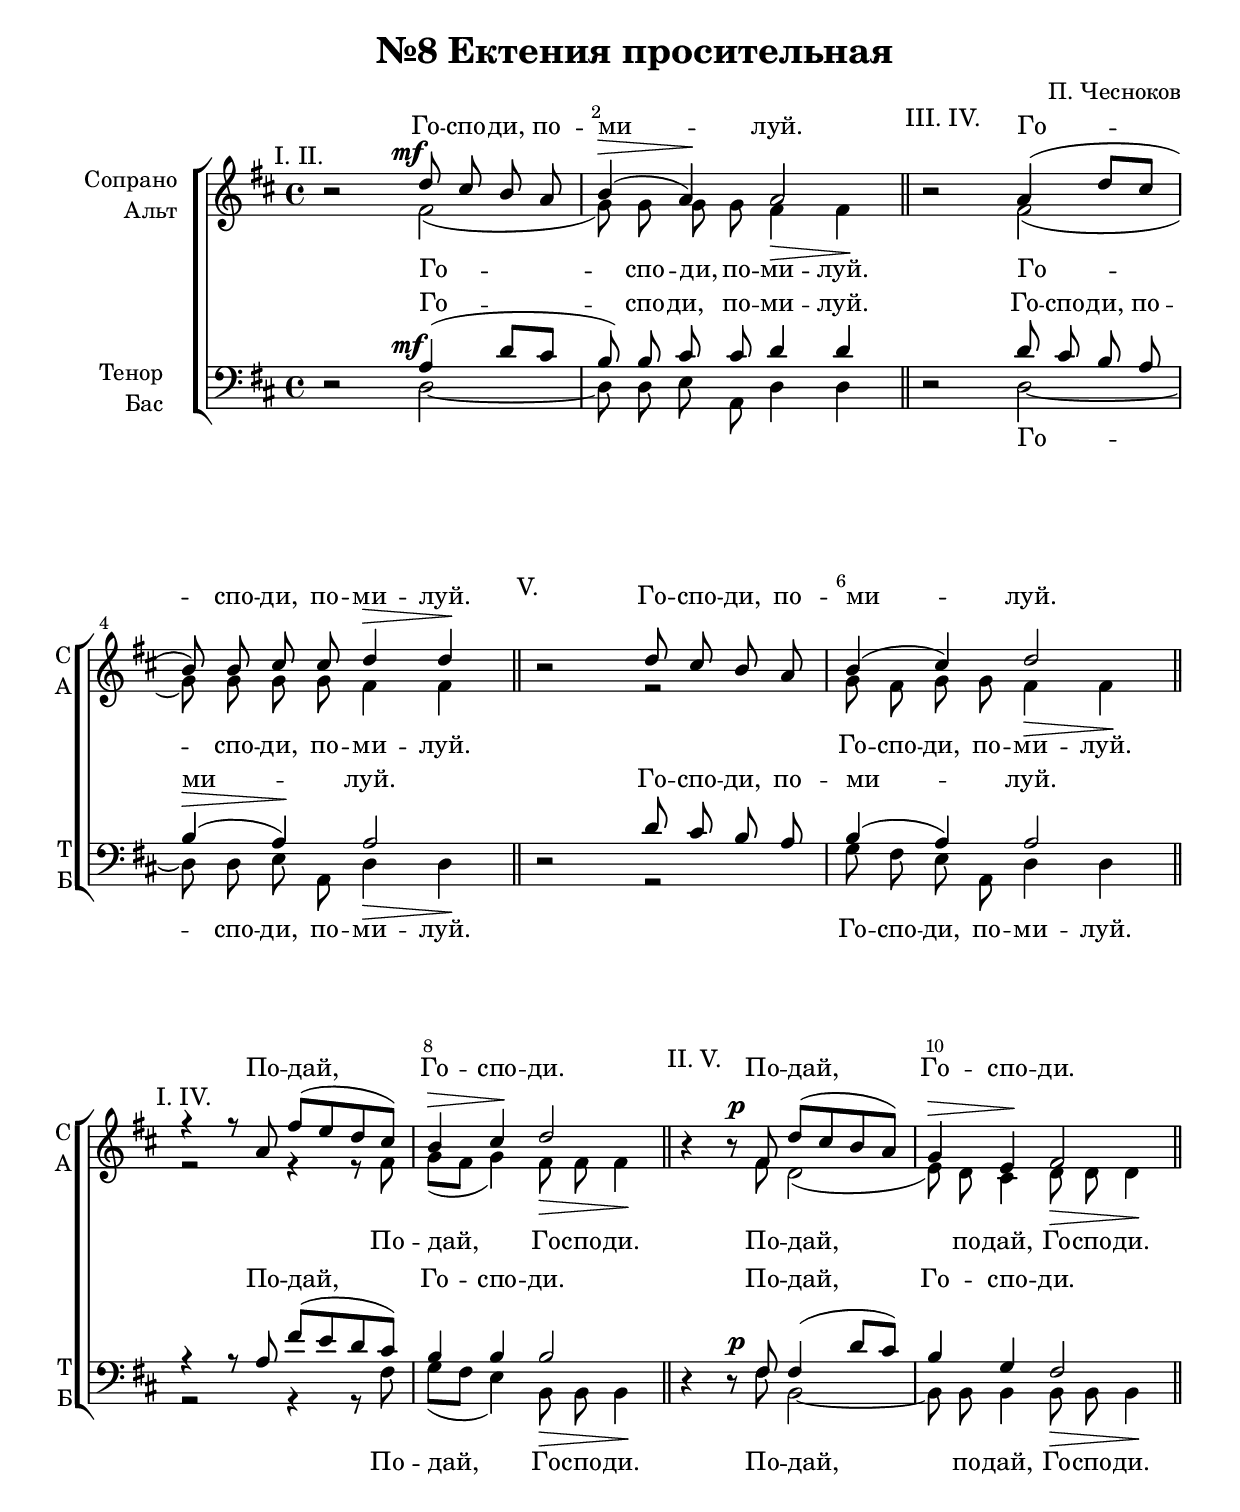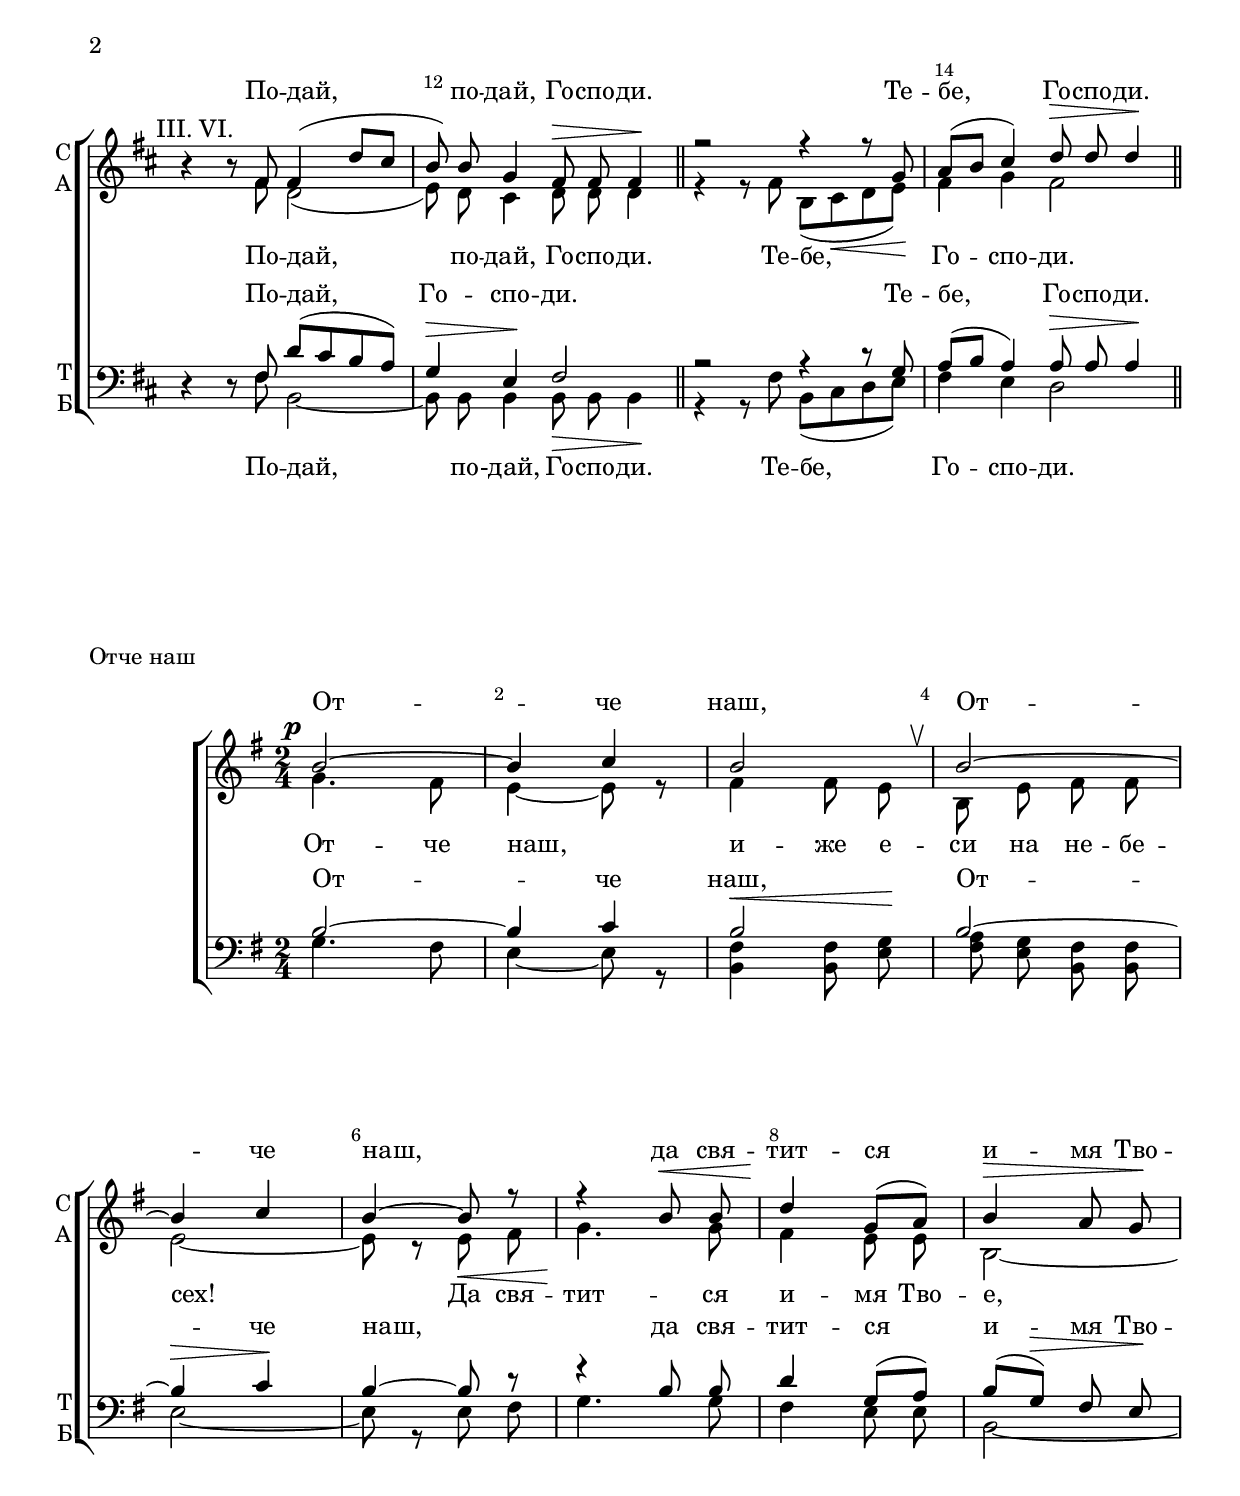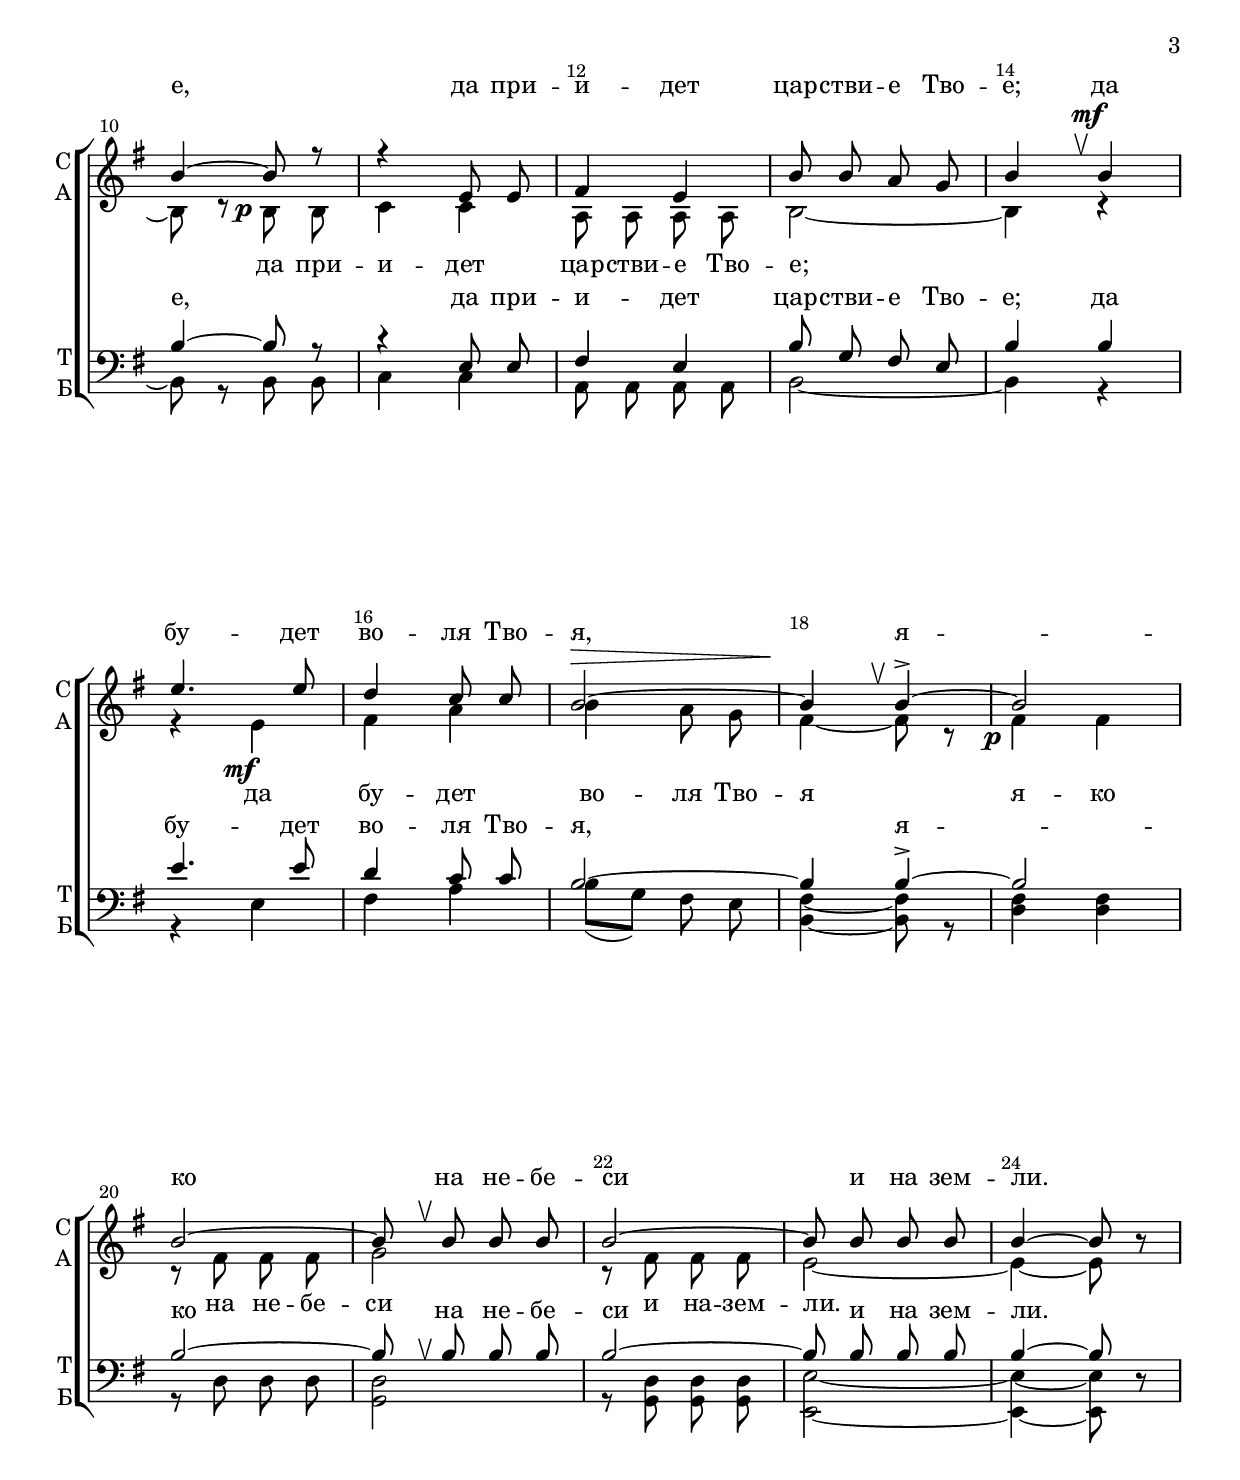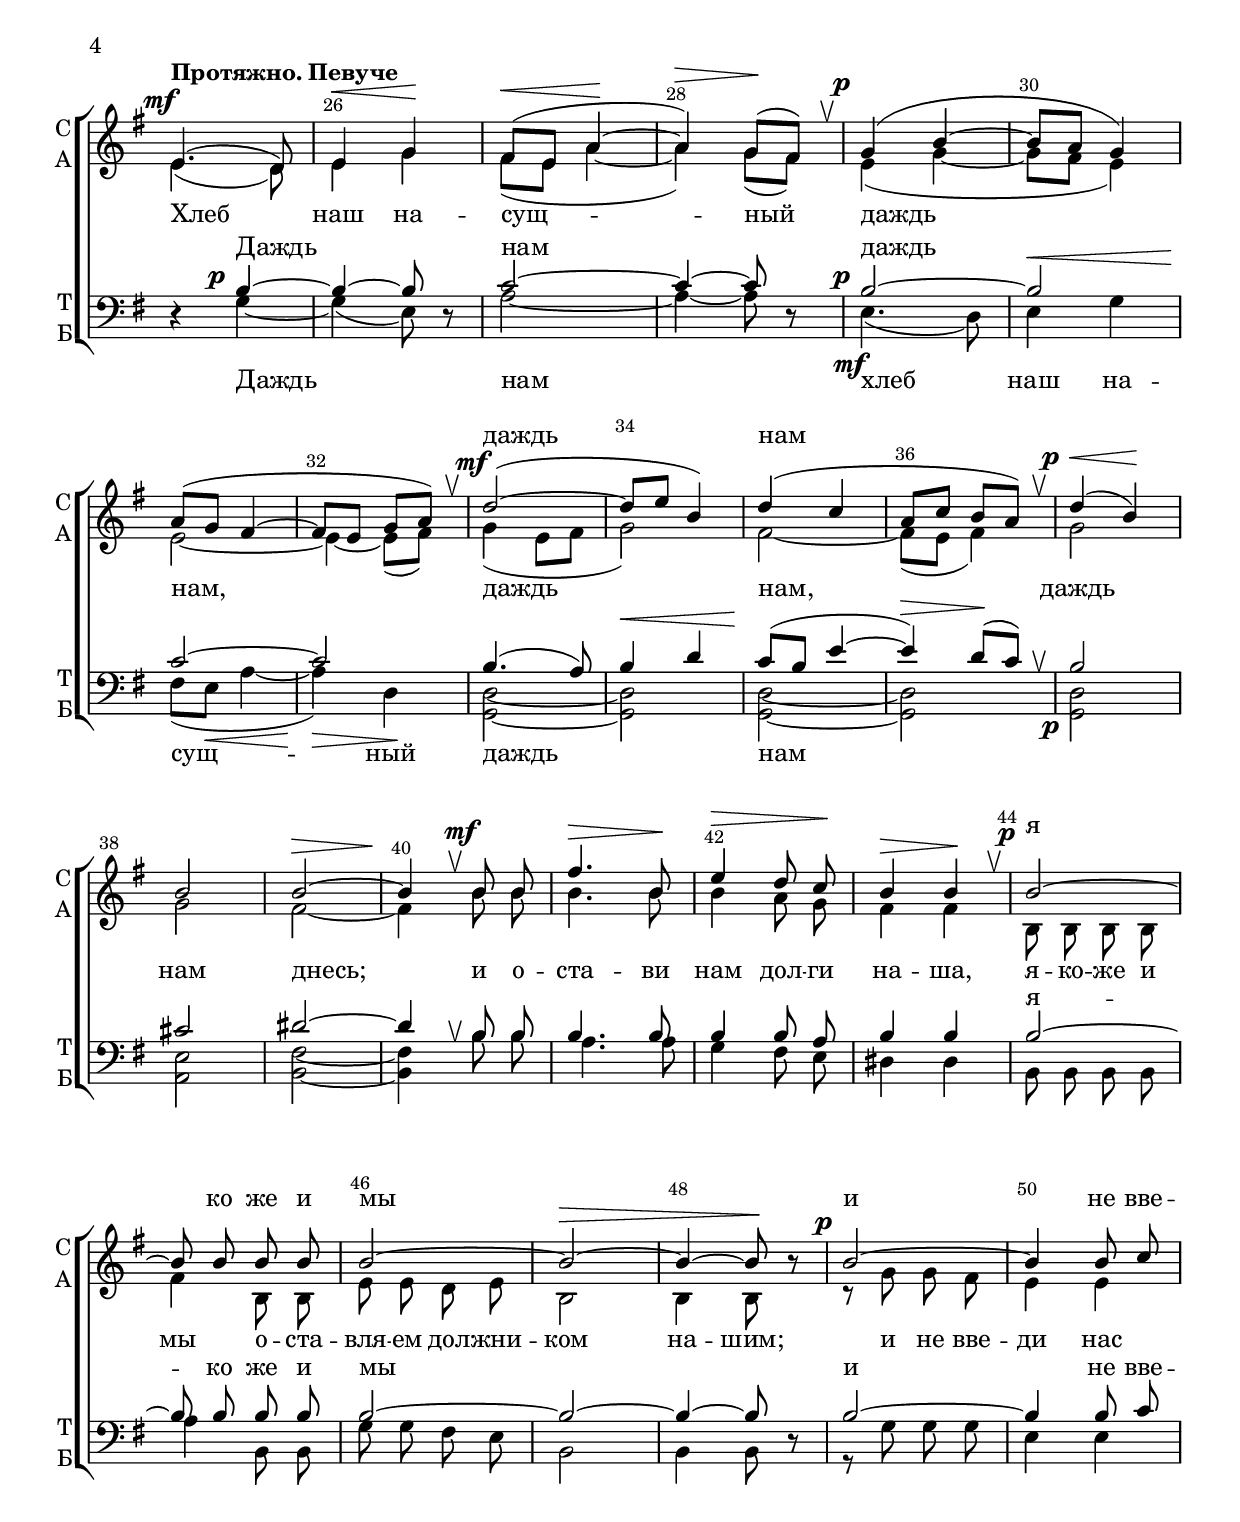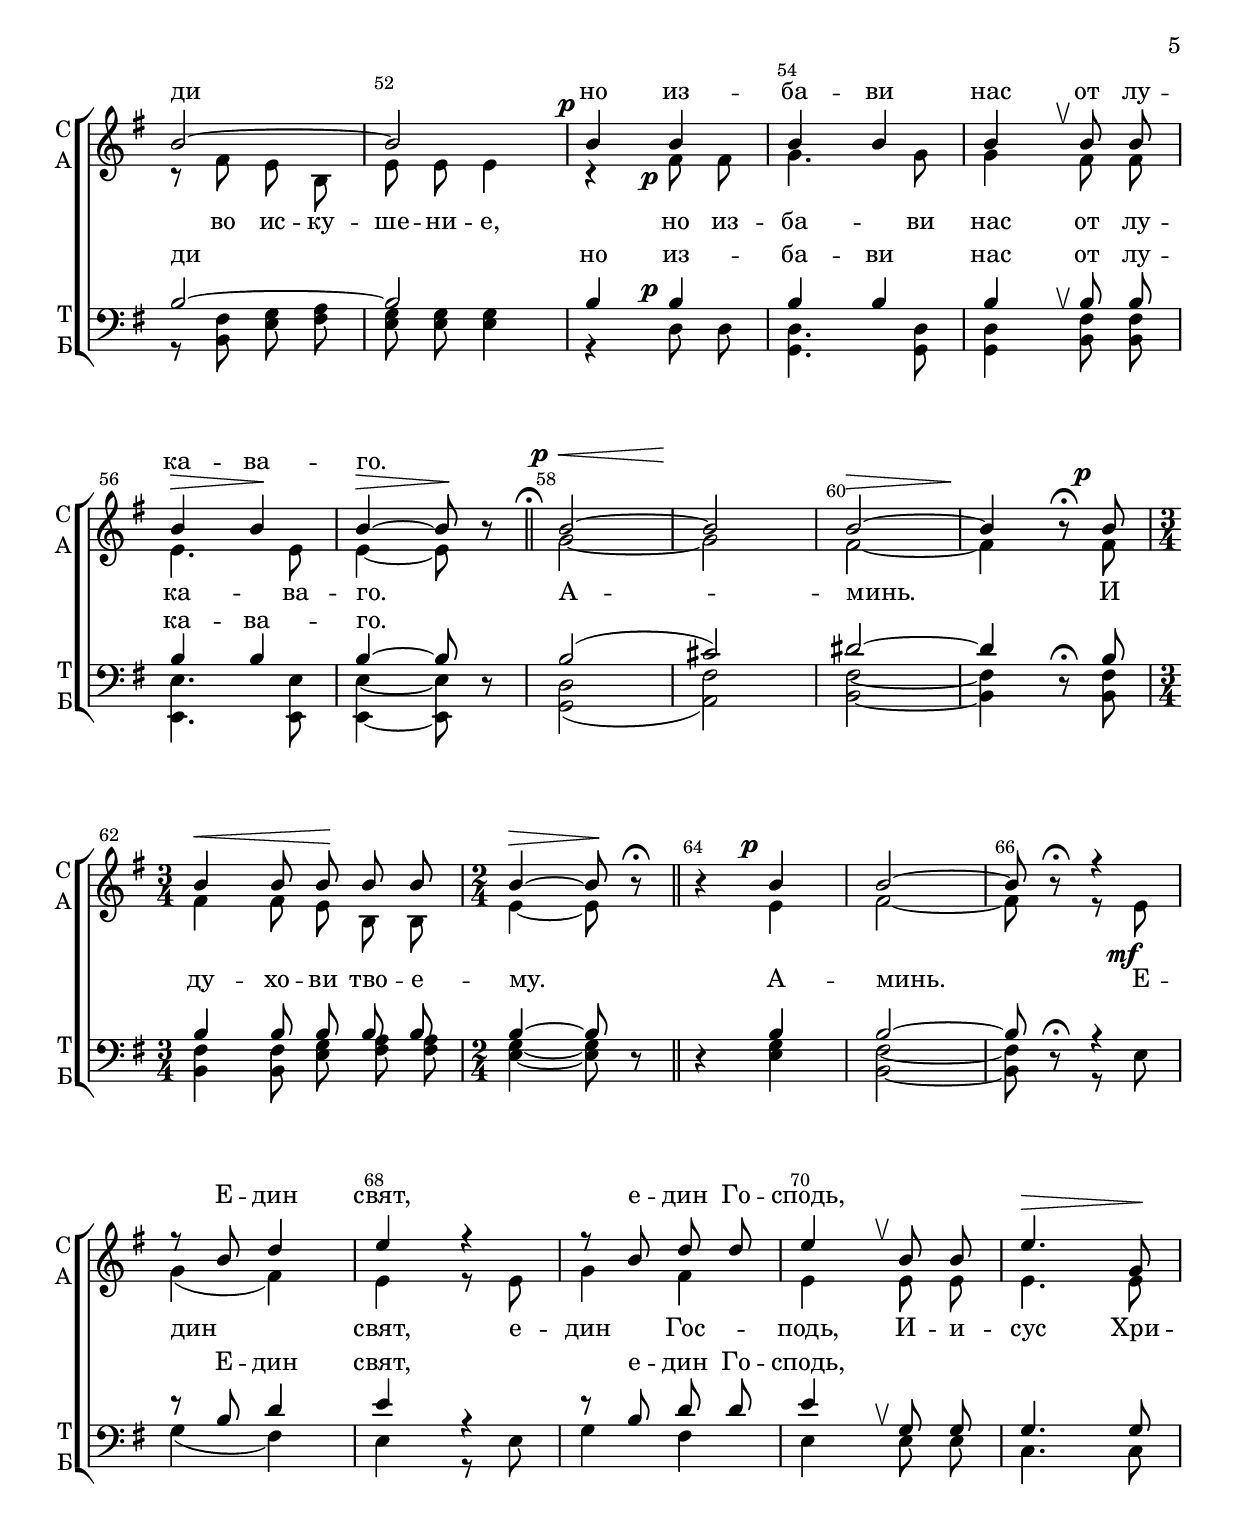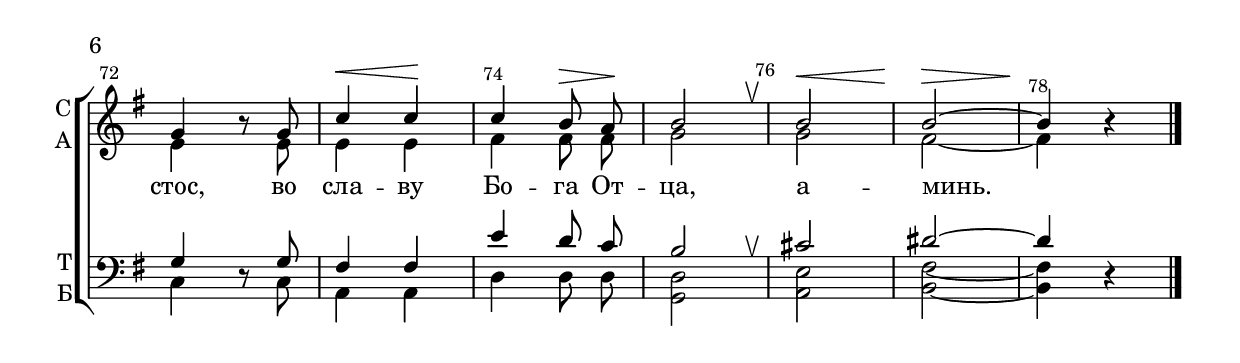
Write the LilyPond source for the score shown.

\version "2.24.0"

% закомментируйте строку ниже, чтобы получался pdf с навигацией
%#(ly:set-option 'point-and-click #f)
#(ly:set-option 'midi-extension "mid")
#(ly:set-option 'embed-source-code #t) % внедряем исходник как аттач к pdf
#(set-default-paper-size "a4")
%#(set-global-staff-size 18)

\header {
%  subtitle = "Литургия св. Иоанна Златоуста (оп. 42)"
  title = "№8 Ектения просительная"
  composer = "П. Чесноков"
  %opus = "оп. 42"
  % Удалить строку версии LilyPond 
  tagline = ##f
}


abr = { \break }
%abr = \tag #'BR { \break }
%abr = {}

pbr = { \pageBreak }
%pbr = {}

% alternative breathe
breathess = { \once \override BreathingSign.text = \markup { \musicglyph #"scripts.tickmark" } \breathe }
breathes = { \tag #'V1 \tag #'V3  { \once \override BreathingSign.text = \markup { \musicglyph #"scripts.upbow" } } \tag #'V2 \tag #'V4 { \once \override BreathingSign.text = \markup { \line { \translate #'(0 . -7) \musicglyph #"scripts.upbow"  } } } \breathe }

melon = { \set melismaBusyProperties = #'() }

meloff = { \unset melismaBusyProperties }
solo = ^\markup\italic"Соло"
tutti =  ^\markup\italic"tutti"

co = \cadenzaOn
cof = \cadenzaOff
cb = { \cadenzaOff \bar "||" }
cbr = { \bar "" }
cbar = { \cadenzaOff \bar "|" \cadenzaOn }
stemOff = { \hide Staff.Stem }
nat = { \once \hide Accidental }
%stemOn = { \unHideNotes Staff.Stem }



% alternative partial - for repeats
partiall = { \set Timing.measurePosition = #(ly:make-moment -1/4) }

% compress multi-measure rests
multirests = { \override MultiMeasureRest.expand-limit = #1 \set Score.skipBars = ##t }

% mark with numbers in squares
squaremarks = {  \set Score.rehearsalMarkFormatter = #format-mark-box-numbers }

% move dynamics a bit left (to be not up/under the note, but before)
placeDynamicsLeft = { \override DynamicText.X-offset = #-2.5 }

% make music onevoice in V1 and V3, and hide it in V2, V4
all = #(define-music-function (rest) (ly:music?)
        #{
          \tag #'(V1 V3) { \once \override Rest.voiced-position=0 $rest }
          \tag #'(V2 V4) { \once \hide $rest }
         #})

%make visible number of every 2-nd bar
secondbar = {
  \override Score.BarNumber.break-visibility = #end-of-line-invisible
  \override Score.BarNumber.X-offset = #1
  \override Score.BarNumber.self-alignment-X = #LEFT
  \set Score.barNumberVisibility = #(every-nth-bar-number-visible 2)
}

global = {
  \secondbar
  \multirests
  \placeDynamicsLeft
  
  \key d \major
  \time 4/4
  \autoBeamOff
}

global_otche_nash = {
  \secondbar
  \multirests
  \placeDynamicsLeft
  
  \key g \major
  \time 2/4
  \autoBeamOff
}

ektenija_prositelnaja_soprano = \relative c'' {
  \global
  \dynamicUp
    \textMark "I. II."   r2  d8\mf cis b a |
    b4(\> a)\! a2 \section 
    \textMark "III. IV."  r2 a4( d8[ cis] \abr
    
    
    b8) b cis cis d4\> d\! \section
    \textMark "V."  r2 d8 cis b a | 
   b4( cis) d2 \section \abr
   
    \textMark "I. IV."  r4 r8 a fis'[( e d cis]) |
    b4\> cis\! d2 \section
    \textMark "II. V." r4 r8 fis,\p d'[( cis b a]) |
    g4\> e\! fis2 \section | \abr
    
    \textMark "III. VI."  r4 r8 fis fis4( d'8[ cis] |
    b8) b g4 fis8\> fis fis4\! \section
    
    r2 r4 r8 g |
    a[( b] cis4) d8\> d d4\! \section
}
  

ektenija_prositelnaja_alt = \relative c' {
  \global
  \dynamicDown
   
     r2 fis( |
    g8) g g g fis4\> fis\! |
    
     r2 fis( |
    g8) g g g fis4 fis |
     r2 r |
    
    g8 fis g g fis4\> fis\! |
     
     r2 r4 r8 fis |
     g[( fis] g4) fis8\> fis fis4\! |
     
     r4 r8 fis d2( |
     e8) d cis4 d8\> d d4\! |
     
     r4 r8 fis d2( |
     e8) d cis4 d8 d d4 |
     
     r4 r8 fis b,[( cis\< d e])\! |
     fis4 g fis2
    
 }
   

ektenija_prositelnaja_tenor = \relative c' {
  \global
  \dynamicUp
  

     r2 a4(\mf d8[ cis] |
    b8) b cis cis d4 d \section |
    
     r2 d8 cis b a |
    b4(\> a)\! a2 |
     r2 d8 cis b a |
    
    b4( a) a2 |
     
    r4 r8 a fis'[( e d cis]) |
    b4 b b2
    
    r4 r8 fis\p fis4( d'8[ cis]) |
    b4 g fis2 |
    
    r4 r8 fis8 d'[( cis b a]) |
    g4\> e\! fis2 |
    
    r2 r4 r8 g |
    a8[( b] a4) a8\> a a4\!
   
   }
  


ektenija_prositelnaja_bass = \relative c {
  \global
     r2 d~ |
    8 d e a, d4 d |
    
     r2 d~ |
    8 d e a, d4\> d\! \section |
     r2 r |
    
    g8 fis e a, d4 d \section |
    
    r2 r4 r8 fis |
    g[( fis] e4) b8\> b b4\! \section
    r4 r8 fis' b,2~ |
    8 8 4 8\> 8 4\! \section
    
    r4 r8 fis'8 b,2~ |
    8 8 4 8\> 8 4\! \section
    r4 r8 fis' b,[( cis d e]) |
    fis4 e d2 \section
  
  }


lyric_ektenija_prositelnaja_soprano   = \lyricmode {
Го -- спо -- ди, по -- ми -- луй.
Го -- спо -- ди, по -- ми -- луй. Го -- спо -- ди, по --
ми -- луй. 

По -- дай, Го -- спо -- ди. По -- дай, Го -- спо -- ди.
По -- дай, по -- дай, Го -- спо -- ди.
Те -- бе, Го -- спо -- ди.
}

lyric_ektenija_prositelnaja_alt   = \lyricmode {
Го -- спо -- ди, по -- ми -- луй.
Го -- спо -- ди, по -- ми -- луй. Го -- спо -- ди, по --
ми -- луй. 

По -- дай, Го -- спо -- ди. По -- дай, по -- дай, Го -- спо -- ди.
По -- дай, по -- дай, Го -- спо -- ди. Те -- бе, Го -- спо -- ди.
}

lyric_ektenija_prositelnaja_tenor   = \lyricmode {
Го -- спо -- ди, по -- ми -- луй.
Го -- спо -- ди, по -- ми -- луй. Го -- спо -- ди, по --
ми -- луй. 

По -- дай, Го -- спо -- ди.
По -- дай, Го -- спо -- ди.
По -- дай, Го -- спо -- ди.
Те -- бе, Го -- спо -- ди.
}

lyric_ektenija_prositelnaja_bass   = \lyricmode {
_ _ _ _ _ _
Го -- спо -- ди, по -- ми -- луй. Го -- спо -- ди, по --
ми -- луй. 

По -- дай, Го -- спо -- ди.
По -- дай, по -- дай, Го -- спо -- ди.
По -- дай, по -- -дай, Го -- спо -- ди.
Те -- бе, Го -- спо -- ди.
}


  otche_nash_soprano = \relative c'' {
      \global_otche_nash
  \dynamicUp
  
  b2~\p |
  4 c4 |
  b2 | \breathes
  b2~ | \abr
  
  4 c4 |
  b4~8 r8 |
  r4 b8\< b |
  d4\! g,8[( a]) |
  b4\> a8 g\! | \abr
  
  b4~8 r |
  r4 e,8 e |
  fis4 e |
  b'8 8 a g |
  b4\breathes b4\mf | \abr
  
  e4. 8 |
  d4 c8 c |
  b2~\> |
  4\! \breathes b4->~ |
  2 | \abr
  
  %page 34
  b2~ |
  8 \breathes 8 8 8 |
  2~ |
  8 8 8 8 |
  4~8 r | \abr
  
  \tempo "Протяжно. Певуче"
  e,4.\mf( d8) |
  e4\< g\! |
  fis8[(\< e] a4~\! |
  4)\> g8[(\! fis]) \breathes |
  g4\p( b~ |
  b8[ a] g4) | \abr
  
  a8[( g] fis4~ |
  8[ e] g[ a]) \breathes |
  d2~\mf( |
  8[ e] b4) |
  d( c |
  a8[ c] b[ a]) \breathes |
  d4\p(\< b)\! | \abr
  
  b2 |
  2~\> |
  4\! \breathes 8\mf 8 |
  fis'4.\> b,8\! |
  e4\> d8 c\! |
  b4\> b\! \breathes |
  b2\p~ | \abr
  
  8 8 8 8 |
  2~|
  2~\> |
  4~8\! r8 |
  2~\p |
  4 8 c \abr |
  
  %page 35
  b2~ |
  2 |
  4\p 4 |
  4 4 |
  4 \breathes 8 8 | \abr
  
  4\> 4\! |
  4~\> 8\! r8 | 
  \set Score.caesuraTypeTransform =
    #(at-bar-line-substitute-caesura-type
      '((scripts . (fermata))))
  \caesura \section
  2\p\<~ |
  2\! |
  2~\> |
  4\! r8\fermata 8\p | \abr
  
  \time 3/4 4\< 8 8\! 8 8 |
  \time 2/4 4~\> 8\! r8\fermata \section |
  r4 4\p |
  2~ |
  8 r8\fermata r4 | \abr
  
  r8 b8 d4 |
  e r |
  r8 b d d |
  e4 \breathes b8 b |
  e4.\> g,8\! | \abr
  
  g4 r8 g |
  c4\< c\! |
  c b8\> a\! |
  b2 \breathes |
  2\< |
  2~\> |
  4\! r \fine
  }
  
  
  otche_nash_alt = \relative c'' {   
      \global_otche_nash
  \dynamicDown
  g4. fis8 |
  e4~8 r |
  fis4 8 e |
  b e fis fis |
  
  e2~ |
  8 r e8\< fis |
  g4.\! g8 |
  fis4 e8 e |
  b2~ |
  
  8 r8 8\p 8 |
  c4 c |
  a8 8 8 8 |
  b2~ |
  4 r | 
  
  r e\mf |
  fis a |
  b a8 g |
  fis4~8 r8 |
  fis4\p fis |
  
  %page 34
  r8 8 8 8 |
  g2 |
  r8 fis8 8 8 |
  e2~ |
  4~8 r |
  
  e4.( d8) |
  e4 g |
  fis8[( e] a4~ |
  4) g8[( fis])
  e4( g~ |
  g8[ fis] e4) |
  
  e2~ |
  4~ 8[( fis]) |
  g4( e8[ fis] |
  g2) |
  fis~ |
  8[( e] fis4) |
  g2 |
  
  2 |
  fis2~ |
  4 b8 8 |
  4. 8 |
  4 a8 g |
  fis4 4 |
  b,8 8 8 8 |
  
  fis'4 b,8 8 |
  e e d e |
  b2 |
  4 8 r8 |
  r g' g fis |
  e4 e |
  
  %page 35
  r8 fis e b |
  e e e4 |
  r4 fis8\p fis |
  g4. g8 |
  g4 fis8 fis |
  
  e4. e8 |
  4~8 r8 |
  g2~2 |
  fis2~4 r8 8 |
  
  \time 3/4  fis4 8 e b b |
  \time 2/4 e4~8 r8 |
  r4 e |
  fis2~ 8 r8 r8 e\mf |
  
  g4( fis) |
  e4 r8 e8 |
  g4 fis |
  e4 8 8 |
  4. 8 |
  
  4 r8 8 |
  e4 e |
  fis4 8 8 |
  g2 |
  g |
  fis2~4 r4
 }
  
  
  otche_nash_tenor = \relative c' {
    \global_otche_nash
  \dynamicUp
  b2~ |
  4 c |
  \after 4. \! b2\< |
  2~ |
  
  4\> c\! |
  b4~8 r8 |
  r4 b8 8 |
  d4 g,8[( a]) |
  b[( g])\> fis e\! |
  
  b'4~8 r8 |
  r4 e,8 8 |
  fis4 e |
  b'8 g fis e |
  b'4 b |
  
  e4. 8 |
  d4 c8 8 |
  b2~ |
  b4 b4->~ |
  2
  
  %page 34
  b2~ |
  8 \breathes 8 8 8 |
  b2~ |
  8 8 8 8 |
  4~8 r8 |
  
  r4 4\p~ |
  4~8 r |
  c2~ |
  4~8 r |
  b2\p~ |
  2\< |
  
  c2~\! |
  2 |
  b4.( a8) |
  b4\< d |
  c8[(\! b] e4~ |
  4)\> d8[(\! c]) \breathes |
  b2 |
  
  cis2 |
  dis2~ |
  4 \breathes b8 b |
  b4. 8 |
  4 8 a |
  b4 4 |
  2~ |
  
  8 8 8 8 |
  2~ |
  2~ |
  4~8 r |
  2~ |
  4 8 c |
  
  %page 35
  b2~ |
  2 |
  4 4\p |
  4 4 |
  4 \breathes 8 8 |
  
  4 4 |
  4~8 r |
  b2( |
  cis) |
  dis2~ |
  4 r8\fermata b8 |
  
  \time 3/4 b4 8 8 8 8 |
  \time 2/4 b4~8 r \section |
  r4 b4 |
  2~ |
  8 r8\fermata r4 |
  
  r8 b8 d4 |
  e4 r |
  r8 b d8 8 |
  e4 \breathes g,8 8 |
  4. 8 |
  
  4 r8 8 |
  fis4 fis |
  e'4 d8 c |
  b2 \breathes |
  cis2 |
  dis2~ |
  4 r \fine
     }
  
 
otche_nash_bass = \relative c' {
  \global_otche_nash
  \dynamicDown
  g4. fis8 |
  e4~8 r |
  <fis b,>4 8 <g e> |
  <a fis> <g e> <fis b,> q |
  
  e2~ |
  8 r e fis |
  g4. 8 |
  fis4 e8 e |
  b2~ |
  
  8 r8 8 8 |
  c4 c |
  a8 8 8 8 |
  b2~ |
  4 r |
  
  r e |
  fis a |
  b8[( g]) fis e |
  <fis b,>4~8 r |
  <fis d>4 4 |
  
  %page 34
  r8 d d d |
  <d g,>2 |
  r8 8 8 8 |
  <e e,>2~ |
  4~8 r |
  
  r4 g~ |
  4( e8) r |
  a2~ |
  4~8 r |
  e4.\mf( d8) |
  e4 g |
  
  fis8[( e]\< a4~ |
  4\> ) d,\! |
  <d g,>2~ |
  2 |
  2~ |
  2 |
  2\p |
  
  <e a,>2 |
  <fis b,>~ |
  4 b8 8 |
  a4. 8 |
  g4 fis8 e |
  dis4 dis |
  b8 8 8 8 |
  
  a'4 b,8 8 |
  g' g fis e |
  b2 |
  4 8 r |
  r g' g g |
  e4 e |
  
  %page 35
  r8 <fis b,> <g e> <a fis> |
  <g e>8 8 4 |
  r4 d8 8 |
  <d g,>4. 8 |
  4 <fis b,>8 8 |
  
  <e e,>4. 8 |
  4~8 r |
  <d g,>2( |
  <fis a,>) |
  <fis b,>2~ |
  4 r8 8 |
  
  \time 3/4 <fis b,>4 8 <g e> <a fis>8 8 |
  \time 2/4 <g e>4~8 r |
  r4 q |
  <fis b,>2~ |
  8 r r e |
  
  g4( fis) |
  e4 r8 e |
  g4 fis |
  e4 8 8 |
  c4. 8 |
  
  c4 r8 c |
  a4 a |
  d4 8 8 |
  <d g,>2 |
  <e a,> |
  <fis b,>~ |
  4 r
  
  
  
}
  


lyric_otche_nash_soprano   = \lyricmode {
От -- че наш, От --
че наш, да свя -- тит -- ся и -- мя Тво --
е, да при -- и -- дет цар -- стви -- е Тво -- е; да
бу -- дет во -- ля Тво -- я, я --

ко на не -- бе -- си и на зем -- ли.
_ _ _ _ _ _ 
_ даждь нам _
_ _ _ _ _ _ _ _ _ _ _ я
ко же и мы и не вве --

ди но из -- ба -- ви нас от лу --
ка -- ва -- го. _ _ _
_ _ _ _ _ _ _ _ 
Е -- дин свят, е -- дин Го -- сподь,
}

lyric_otche_nash_alt   = \lyricmode {
От -- че наш, и -- же е -- си на не -- бе --
сех! Да свя -- тит -- ся и -- мя Тво -- е,
да при -- и -- дет цар -- стви -- е Тво -- е;
да бу -- дет во -- ля Тво -- я я -- ко

на не -- бе -- си и на -- зем -- ли.
Хлеб наш на -- сущ -- ный даждь
нам, даждь нам, даждь
нам днесь; и о -- ста -- ви нам дол -- ги на -- ша, я -- ко -- же и
мы о -- ста -- вля -- ем дол -- жни -- ком на -- шим; и не вве -- ди нас

во ис -- ку -- ше -- ни -- е, но из -- ба -- ви нас от лу --
ка -- ва -- го. А -- минь. И
ду -- хо -- ви тво -- е -- му. А -- минь. Е --
дин свят, е -- дин Гос -- подь, И -- и -- сус Хри --
стос, во сла -- ву Бо -- га От -- ца, а -- минь.
}

lyric_otche_nash_tenor   = \lyricmode {
От -- че наш, От --
че наш, да свя -- тит -- ся и -- мя Тво --
е, да при -- и -- дет цар -- стви -- е Тво -- е; да
бу -- дет во -- ля Тво -- я, я --

ко на не -- бе -- си и на зем -- ли.
Даждь нам даждь
_ _ _ _ _ _ _
_ _ _ _ _ _ _ _ _ _ _ я --
ко же и мы и не вве --

ди но из -- ба -- ви нас от лу --
ка -- ва -- го. _ _ _
_ _ _ _ _ _ _ _
Е -- дин свят, е -- дин Го -- сподь,
}

lyric_otche_nash_bass  = \lyricmode {
_ _ _ _ _ _ _ _ _ _
_ _ _ _ _ _ _ _ _
_ _ _ _ _ _ _ _ _
_ _ _ _ _ _ _ _ _

_ _ _ _ _ _ _ _
Даждь нам хлеб наш на --
сущ -- ный даждь нам
}



  \paper {
    top-margin = 15
    left-margin = 15
    right-margin = 10
    bottom-margin = 35
    indent = 20
    ragged-bottom = ##f
    %  system-separator-markup = \slashSeparator
    
  }


\bookpart {

  \score {
    %  \transpose c bes {
    %  \removeWithTag #'BR
    \new ChoirStaff <<
      \new Staff = "upstaff" \with {
        instrumentName = \markup { \right-column { "Сопрано" "Альт"  } }
        shortInstrumentName = \markup { \right-column { "С" "А"  } }
        midiInstrument = "voice oohs"
        %        \RemoveEmptyStaves
      } <<
        \new Voice = "soprano" { \voiceOne  \keepWithTag #'V1 \ektenija_prositelnaja_soprano }
        \new Voice  = "alto" { \voiceTwo  \keepWithTag #'V2 \ektenija_prositelnaja_alt }
      >> 
      
      \new Lyrics \with {alignAboveContext = "upstaff"} \lyricsto "soprano" \lyric_ektenija_prositelnaja_soprano
      %\new Lyrics \lyricsto "soprano" { \lyricssop }
      \new Lyrics \lyricsto "alto" { \lyric_ektenija_prositelnaja_alt }
      % alternative lyrics above up staff
      
      \new Staff = "downstaff" \with {
        instrumentName = \markup { \right-column { "Тенор" "Бас" } }
        shortInstrumentName = \markup { \right-column { "Т" "Б" } }
        midiInstrument = "voice oohs"
      } <<
        \new Voice = "tenor" { \voiceOne \clef bass  \keepWithTag #'V3 \ektenija_prositelnaja_tenor }
        \new Voice = "bass" { \voiceTwo  \keepWithTag #'V4 \ektenija_prositelnaja_bass }
      >>
      
          \new Lyrics \with {alignAboveContext = "downstaff"} \lyricsto "tenor" \lyric_ektenija_prositelnaja_tenor
 %     \new Lyrics  \lyricsto "tenor" \lyricstenor
      \new Lyrics \lyricsto "bass" \lyric_ektenija_prositelnaja_bass
    >>
    %  }  % transposeµ
    \layout {
      %    #(layout-set-staff-size 20)
      \context {
        \Score
      }
      \context {
        \Staff
        %        \RemoveEmptyStaves
        %        \RemoveAllEmptyStaves
        \consists Merge_rests_engraver
      }
      %Metronome_mark_engraver
    }
    \midi {
    }
  }
  
    \score {
      \header { piece =  "Отче наш" }
    %  \transpose c bes {
    %  \removeWithTag #'BR
    \new ChoirStaff <<
      \new Staff = "upstaff" \with {
        shortInstrumentName = \markup { \right-column { "С" "А"  } }
        midiInstrument = "voice oohs"
        %        \RemoveEmptyStaves
      } <<
        \new Voice = "soprano" { \voiceOne  \keepWithTag #'V1 \otche_nash_soprano }
        \new Voice  = "alto" { \voiceTwo  \keepWithTag #'V2 \otche_nash_alt }
      >> 
      
      \new Lyrics \with {alignAboveContext = "upstaff"} \lyricsto "soprano" \lyric_otche_nash_soprano
      %\new Lyrics \lyricsto "soprano" { \lyric_otche_nash_soprano }
      \new Lyrics \lyricsto "alto" { \lyric_otche_nash_alt }
      % alternative lyrics above up staff
      
      \new Staff = "downstaff" \with {
        shortInstrumentName = \markup { \right-column { "Т" "Б" } }
        midiInstrument = "voice oohs"
      } <<
        \new Voice = "tenor" { \voiceOne \clef bass  \keepWithTag #'V3 \otche_nash_tenor }
        \new Voice = "bass" { \voiceTwo  \keepWithTag #'V4 \otche_nash_bass }
      >>
      
           \new Lyrics \with {alignAboveContext = "downstaff"} \lyricsto "tenor" \lyric_otche_nash_tenor
%      \new Lyrics  \lyricsto "tenor" \blagoslovi_tenl
      \new Lyrics \lyricsto "bass" \lyric_otche_nash_bass
    >>
    %  }  % transposeµ
    \layout {
      %    #(layout-set-staff-size 20)
      \context {
        \Score
      }
      \context {
        \Staff
        %        \RemoveEmptyStaves
        %        \RemoveAllEmptyStaves
        \consists Merge_rests_engraver
      }
      %Metronome_mark_engraver
    }
    \midi {
    }
  }

}

   